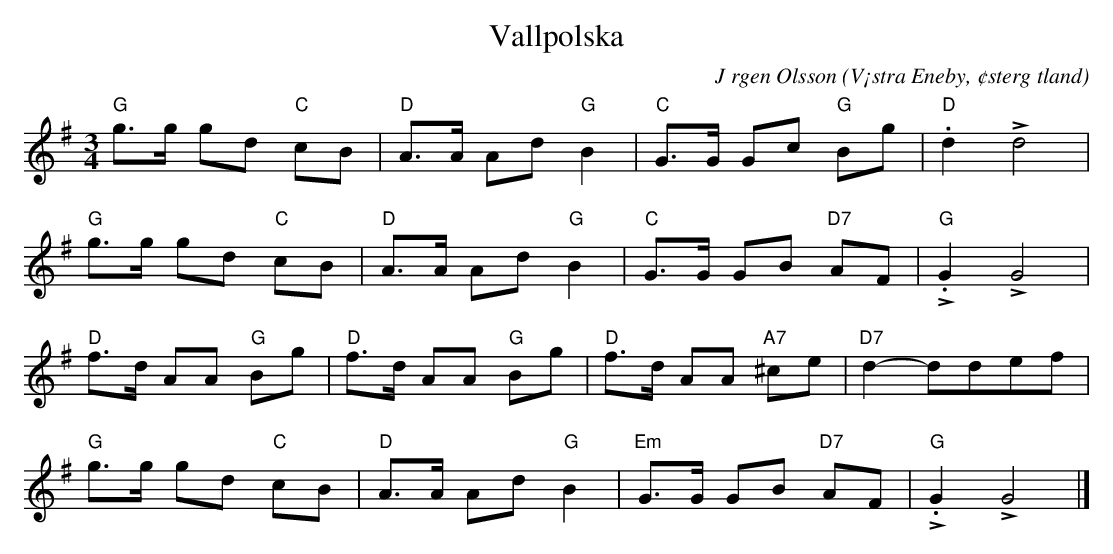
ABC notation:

X:1
T:Vallpolska
C:J rgen Olsson
O:V¡stra Eneby, ¢sterg tland
M:3/4
L:1/8
K:G
V:1
"G"g>g gd "C" cB| "D"A>A Ad "G"B2| "C"G>G Gc "G" Bg|"D".d2 Ld4|
"G"g>g gd "C" cB| "D"A>A Ad "G"B2| "C"G>G GB "D7" AF|"G"L.G2 LG4|
"D"f>d AA "G" Bg| "D"f>d AA "G" Bg| "D"f>d AA "A7" ^ce|"D7"d2- ddef|
"G"g>g gd "C" cB| "D"A>A Ad "G"B2| "Em"G>G GB "D7" AF|"G"L.G2 LG4|]
